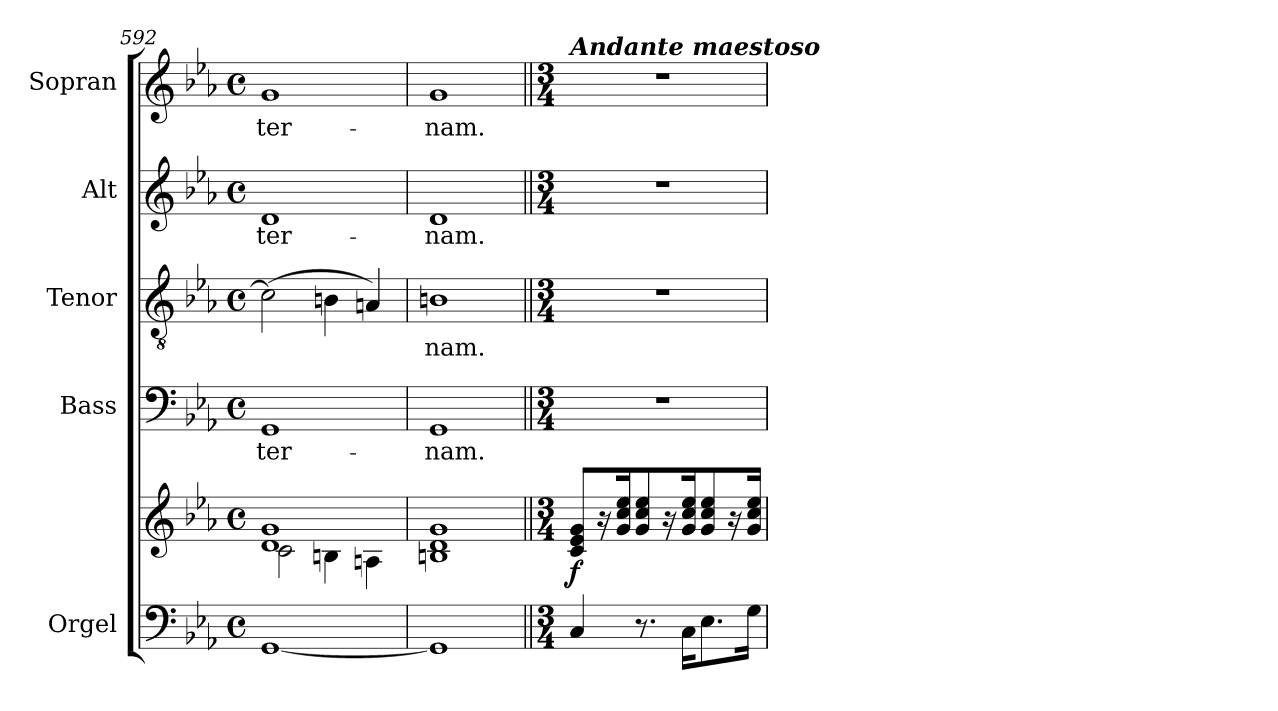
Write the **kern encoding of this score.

**kern	**kern	**dynam	**kern	**text	**kern	**text	**kern	**text	**kern	**text
*part5	*part5	*part5	*part4	*part4	*part3	*part3	*part2	*part2	*part1	*part1
*staff6	*staff5	*staff5/6	*staff4	*staff4	*staff3	*staff3	*staff2	*staff2	*staff1	*staff1
*I"Orgel	*	*	*I"Bass	*	*I"Tenor	*	*I"Alt	*	*I"Sopran	*
*I'Org.	*	*	*I'B.	*	*I'T.	*	*I'A.	*	*I'S.	*
*clefF4	*clefG2	*	*clefF4	*	*clefGv2	*	*clefG2	*	*clefG2	*
*k[b-e-a-]	*k[b-e-a-]	*	*k[b-e-a-]	*	*k[b-e-a-]	*	*k[b-e-a-]	*	*k[b-e-a-]	*
*E-:	*E-:	*	*E-:	*	*E-:	*	*E-:	*	*E-:	*
*M4/4	*M4/4	*	*M4/4	*	*M4/4	*	*M4/4	*	*M4/4	*
*met(c)	*met(c)	*	*met(c)	*	*met(c)	*	*met(c)	*	*met(c)	*
=592	=592	=592	=592	=592	=592	=592	=592	=592	=592	=592
*	*^	*	*	*	*	*	*	*	*	*
!	!	!	!	!	!LO:LY:b	!	!	!	!LO:LY:b	!	!LO:LY:b
[1GG	1d 1g	2c\	.	1GG	-ter-	(>2c\]	.	1d	-ter-	1g	-ter-
.	.	4Bn\	.	.	.	4Bn\	.	.	.	.	.
.	.	4An\	.	.	.	4An/)	.	.	.	.	.
=593	=593	=593	=593	=593	=593	=593	=593	=593	=593	=593	=593
!	!	!	!	!	!LO:LY:b	!	!LO:LY:b	!	!LO:LY:b	!	!LO:LY:b
*	*v	*v	*	*	*	*	*	*	*	*	*
1GG]	1Bn 1d 1g	.	1GG	-nam.	1Bn	-nam.	1d	-nam.	1g	-nam.
!!LO:PB:g=z
=594||	=594||	=594||	=594||	=594||	=594||	=594||	=594||	=594||	=594||	=594||
*M3/4	*M3/4	*	*M3/4	*	*M3/4	*	*M3/4	*	*M3/4	*
!	!	!	!	!	!	!	!	!	!LO:TX:a:Bi:t=Andante maestoso	!
!	!	!LO:DY:b	!	!	!	!	!	!	!	!
4C/	8c/ 8e-/ 8g/L	f	2.r	.	2.r	.	2.r	.	2.r	.
.	16r	.	.	.	.	.	.	.	.	.
.	16g/ 16cc/ 16ee-/k	.	.	.	.	.	.	.	.	.
8.r	8g/ 8cc/ 8ee-/	.	.	.	.	.	.	.	.	.
.	16r	.	.	.	.	.	.	.	.	.
16C\KL	16g/ 16cc/ 16ee-/k	.	.	.	.	.	.	.	.	.
8.E-\	8g/ 8cc/ 8ee-/	.	.	.	.	.	.	.	.	.
.	16r	.	.	.	.	.	.	.	.	.
16G\Jk	16g/ 16cc/ 16ee-/Jk	.	.	.	.	.	.	.	.	.
=	=	=	=	=	=	=	=	=	=	=
*-	*-	*-	*-	*-	*-	*-	*-	*-	*-	*-
